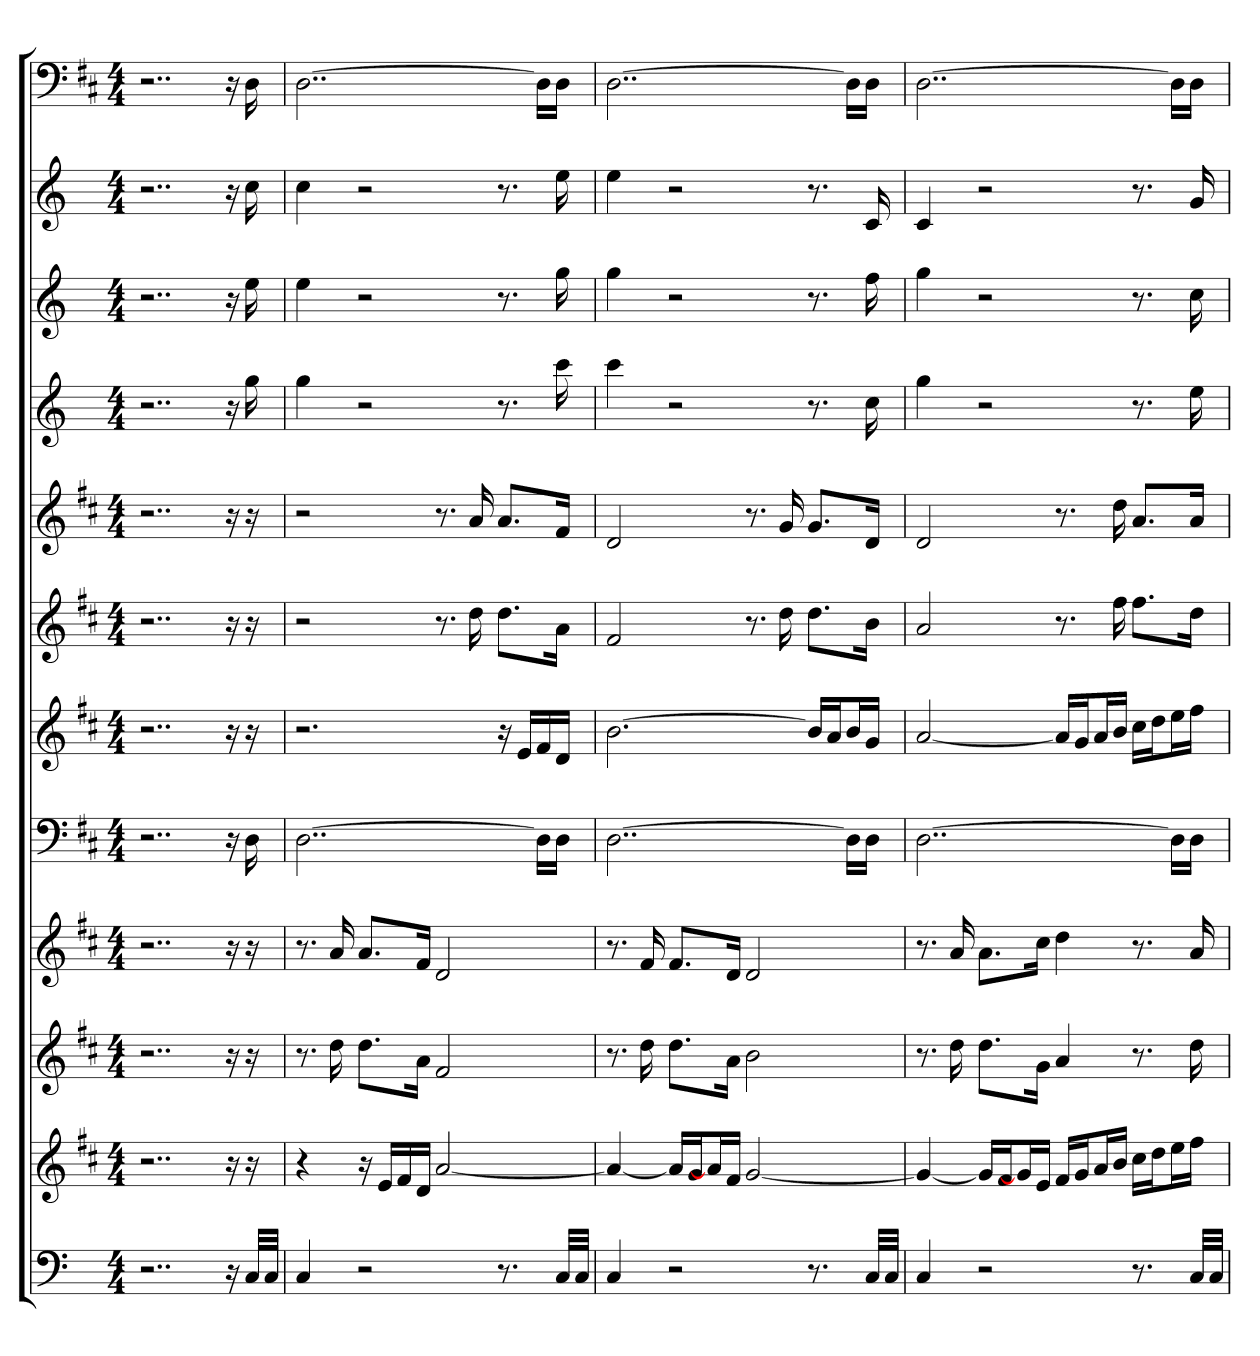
**kern	**kern	**kern	**kern	**kern	**kern	**kern	**kern	**kern	**kern	**kern	**kern
*part12	*part11	*part10	*part9	*part8	*part7	*part6	*part5	*part4	*part3	*part2	*part1
*staff12	*staff11	*staff10	*staff9	*staff8	*staff7	*staff6	*staff5	*staff4	*staff3	*staff2	*staff1
*k[]	*k[f#c#]	*k[f#c#]	*k[f#c#]	*k[f#c#]	*k[f#c#]	*k[f#c#]	*k[f#c#]	*k[]	*k[]	*k[]	*k[f#c#]
*M4/4	*M4/4	*M4/4	*M4/4	*M4/4	*M4/4	*M4/4	*M4/4	*M4/4	*M4/4	*M4/4	*M4/4
=	=	=	=	=	=	=	=	=	=	=	=
2..r	2..r	2..r	2..r	2..r	2..r	2..r	2..r	2..r	2..r	2..r	2..r
16r	16r	16r	16r	16r	16r	16r	16r	16r	16r	16r	16r
32CLLL	16r	16r	16r	16D	16r	16r	16r	16gg	16ee	16cc	16D
32CJJJ	.	.	.	.	.	.	.	.	.	.	.
=1	=1	=1	=1	=1	=1	=1	=1	=1	=1	=1	=1
4C	4r	8.r	8.r	[2..D	2.r	2r	2r	4gg	4ee	4cc	[2..D
.	.	16dd	16a	.	.	.	.	.	.	.	.
2r	16r	8.ddL	8.aL	.	.	.	.	2r	2r	2r	.
.	16eLL	.	.	.	.	.	.	.	.	.	.
.	16f#	.	.	.	.	.	.	.	.	.	.
.	16dJJ	16aJk	16f#Jk	.	.	.	.	.	.	.	.
.	[2a	2f#	2d	.	.	8.r	8.r	.	.	.	.
.	.	.	.	.	.	16dd	16a	.	.	.	.
8.r	.	.	.	.	16r	8.ddL	8.aL	8.r	8.r	8.r	.
.	.	.	.	.	16eLL	.	.	.	.	.	.
.	.	.	.	16DLL]	16f#	.	.	.	.	.	16DLL]
32CLLL	.	.	.	16DJJ	16dJJ	16aJk	16f#Jk	16ccc	16gg	16ee	16DJJ
32CJJJ	.	.	.	.	.	.	.	.	.	.	.
=2	=2	=2	=2	=2	=2	=2	=2	=2	=2	=2	=2
4C	4a_	8.r	8.r	[2..D	[2.b	2f#	2d	4ccc	4gg	4ee	[2..D
.	.	16dd	16f#	.	.	.	.	.	.	.	.
2r	16aLL]	8.ddL	8.f#L	.	.	.	.	2r	2r	2r	.
.	16gJ	.	.	.	.	.	.	.	.	.	.
.	16aL]	.	.	.	.	.	.	.	.	.	.
.	16f#JJ	16aJk	16dJk	.	.	.	.	.	.	.	.
.	[2g	2b	2d	.	.	8.r	8.r	.	.	.	.
.	.	.	.	.	.	16dd	16g	.	.	.	.
8.r	.	.	.	.	16bLL]	8.ddL	8.gL	8.r	8.r	8.r	.
.	.	.	.	.	16aJ	.	.	.	.	.	.
.	.	.	.	16DLL]	16bL	.	.	.	.	.	16DLL]
32CLLL	.	.	.	16DJJ	16gJJ	16bJk	16dJk	16cc	16ff	16c	16DJJ
32CJJJ	.	.	.	.	.	.	.	.	.	.	.
=3	=3	=3	=3	=3	=3	=3	=3	=3	=3	=3	=3
4C	4g_	8.r	8.r	[2..D	[2a	2a	2d	4gg	4gg	4c	[2..D
.	.	16dd	16a	.	.	.	.	.	.	.	.
2r	16gLL]	8.ddL	8.aL	.	.	.	.	2r	2r	2r	.
.	16f#J	.	.	.	.	.	.	.	.	.	.
.	16gL]	.	.	.	.	.	.	.	.	.	.
.	16eJJ	16gJk	16cc#Jk	.	.	.	.	.	.	.	.
.	16f#LL	4a	4dd	.	16aLL]	8.r	8.r	.	.	.	.
.	16gJ	.	.	.	16gJ	.	.	.	.	.	.
.	16aL	.	.	.	16aL	.	.	.	.	.	.
.	16bJJ	.	.	.	16bJJ	16ff#	16dd	.	.	.	.
8.r	16cc#LL	8.r	8.r	.	16cc#LL	8.ff#L	8.aL	8.r	8.r	8.r	.
.	16ddJ	.	.	.	16ddJ	.	.	.	.	.	.
.	16eeL	.	.	16DLL]	16eeL	.	.	.	.	.	16DLL]
32CLLL	16ff#JJ	16dd	16a	16DJJ	16ff#JJ	16ddJk	16aJk	16ee	16cc	16g	16DJJ
32CJJJ	.	.	.	.	.	.	.	.	.	.	.
=	=	=	=	=	=	=	=	=	=	=	=
*-	*-	*-	*-	*-	*-	*-	*-	*-	*-	*-	*-
